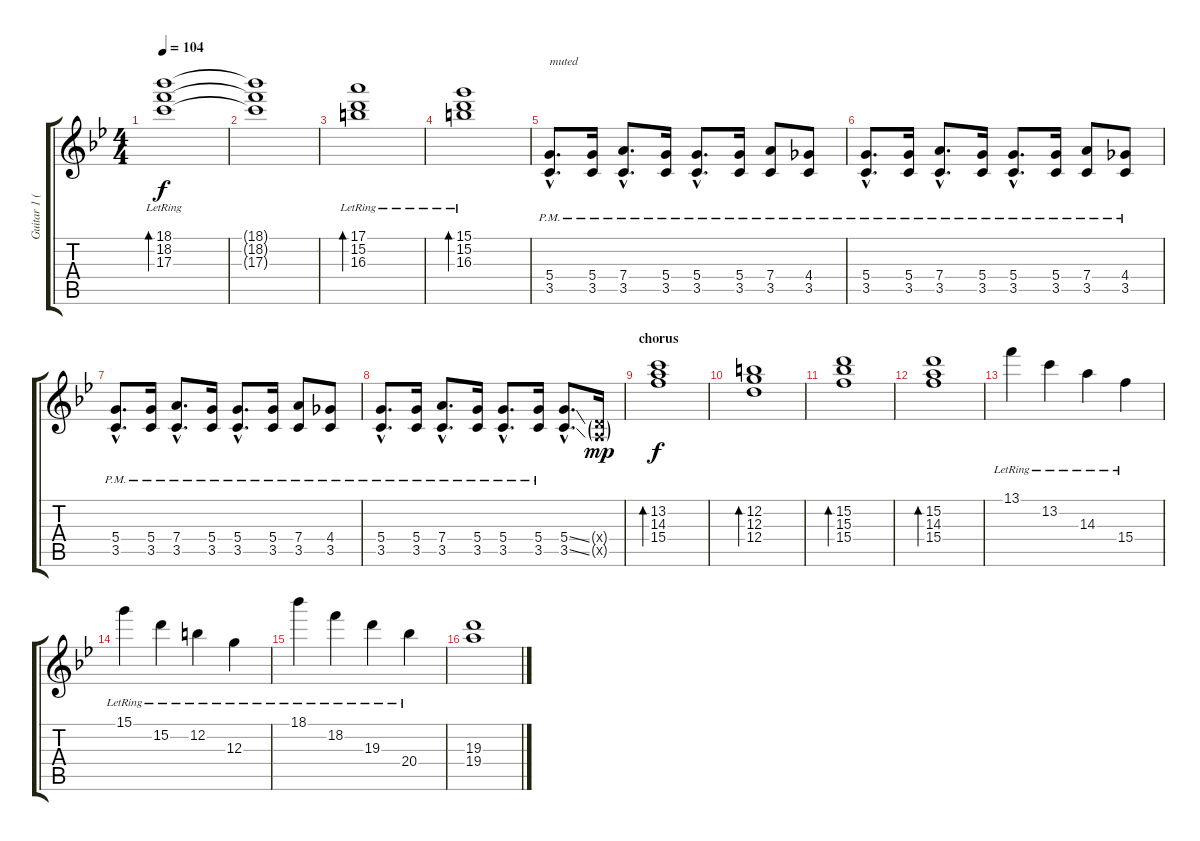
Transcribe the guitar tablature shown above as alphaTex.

\track ("Guitar 1 (Hogson)" "Guitar 1 (") {instrument electricguitarjazz}
\staff {score tabs}
\tuning (E4 B3 G3 D3 A2 E2) {hide}
\ts (4 4)
\tempo 104
\clef g2
\ks bb
(18.1{lr} 18.2{lr} 17.3{lr}).1{bd 480 dy f} |
(18.1{t} 18.2{t} 17.3{t}).1 |
(17.1{lr} 15.2{lr} 16.3{lr}).1{bd 480} |
(15.1{lr} 15.2{lr} 16.3{lr}).1{bd 240} |
(5.4{hac pm} 3.5{hac pm}).8{d txt "muted" instrument electricguitarmuted} (5.4{pm} 3.5{pm}).16 (7.4{hac pm} 3.5{hac pm}).8{d} (5.4{pm} 3.5{pm}).16 (5.4{hac pm} 3.5{hac pm}).8{d} (5.4{pm} 3.5{pm}).16 (7.4{pm} 3.5{pm}).8 (4.4{pm} 3.5{pm}).8 |
(5.4{hac pm} 3.5{hac pm}).8{d instrument electricguitarmuted} (5.4{pm} 3.5{pm}).16 (7.4{hac pm} 3.5{hac pm}).8{d} (5.4{pm} 3.5{pm}).16 (5.4{hac pm} 3.5{hac pm}).8{d} (5.4{pm} 3.5{pm}).16 (7.4{pm} 3.5{pm}).8 (4.4{pm} 3.5{pm}).8 |
(5.4{hac pm} 3.5{hac pm}).8{d instrument electricguitarmuted} (5.4{pm} 3.5{pm}).16 (7.4{hac pm} 3.5{hac pm}).8{d} (5.4{pm} 3.5{pm}).16 (5.4{hac pm} 3.5{hac pm}).8{d} (5.4{pm} 3.5{pm}).16 (7.4{pm} 3.5{pm}).8 (4.4{pm} 3.5{pm}).8 |
(5.4{hac pm} 3.5{hac pm}).8{d instrument electricguitarmuted} (5.4{pm} 3.5{pm}).16 (7.4{hac pm} 3.5{hac pm}).8{d} (5.4{pm} 3.5{pm}).16 (5.4{hac pm} 3.5{hac pm}).8{d} (5.4{pm} 3.5{pm}).16 (5.4{ss hac} 3.5{ss hac}).8{d} (0.4{g x} 0.5{g x}).16{dy mp} |
\section ("" "chorus")
(13.2 14.3 15.4).1{bd 240 dy f volume 13 instrument electricguitarjazz} |
(12.2 12.3 12.4).1{bd 240} |
(15.2 15.3 15.4).1{bd 240} |
(15.2 14.3 15.4).1{bd 240} |
13.1{lr}.4 13.2{lr}.4 14.3{lr}.4 15.4{lr}.4 |
15.1{lr}.4 15.2{lr}.4 12.2{lr}.4 12.3{lr}.4 |
18.1{lr}.4 18.2{lr}.4 19.3{lr}.4 20.4{lr}.4 |
(19.3 19.4).1
